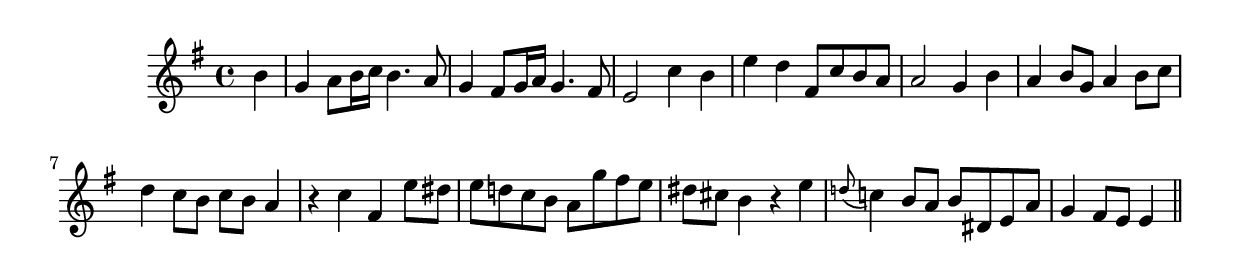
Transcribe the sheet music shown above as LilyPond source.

\version "2.14.0"
%{\header {
  title = "Chorale, `Gib Dich Zufrieden und Sei Stille'"
  composer = "J.S. Bach"
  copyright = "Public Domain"
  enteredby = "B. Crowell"
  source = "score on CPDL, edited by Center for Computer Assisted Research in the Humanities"
}%}
\score{{\key e \minor
\time 4/4
%{\tempo 4=120
%}\relative c'' {
  \partial 4
  b4 |
  g4 a8 b16 c b4. a8 | g4 fis8 g16 a g4. fis8 | e2 c'4 b | e4 d fis,8 c' b a | a2 g4 \bar ":|" b4 |
  a b8 g a4 b8 c | d4 c8 b c b a4 | r4 c4 fis, e'8 dis |
  e8 d! c b a g' fis e | dis8 cis b4 r4 e | \appoggiatura d!8 c!4 b8 a b dis, e a | g4 fis8 e e4
  \bar "||"
}
}}